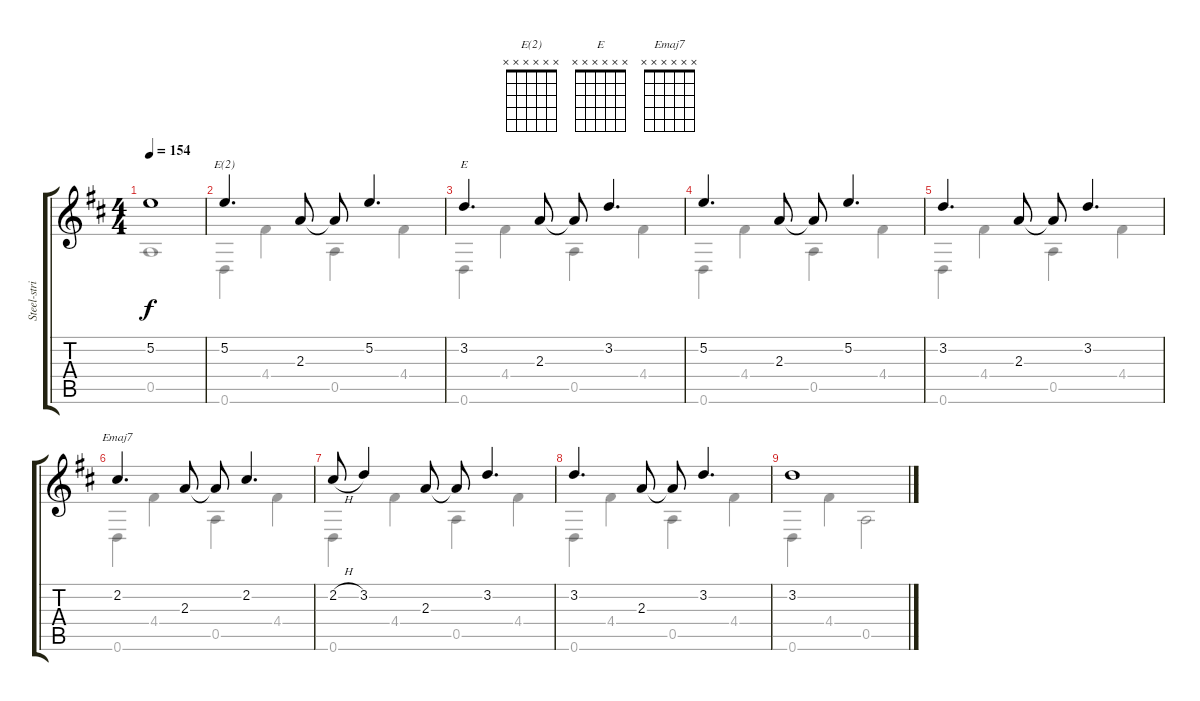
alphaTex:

\track ("Steel-stringed acoustic " "Steel-stri") {instrument acousticguitarsteel}
\staff {score tabs}
\tuning (E4 B3 G3 D3 A2 D2) {hide}
\chord ("E(2)" x x x x x x)
\chord ("E" x x x x x x)
\chord ("Emaj7" x x x x x x)
\voice
\ts (4 4)
\tempo 154
\clef g2
\ks d
5.2.1{dy f} |
5.2.4{d ch "E(2)"} 2.3.8 2.3{t}.8 5.2.4{d} |
3.2.4{d ch "E"} 2.3.8 2.3{t}.8 3.2.4{d} |
5.2.4{d} 2.3.8 2.3{t}.8 5.2.4{d} |
3.2.4{d} 2.3.8 2.3{t}.8 3.2.4{d} |
2.2.4{d ch "Emaj7"} 2.3.8 2.3{t}.8 2.2.4{d} |
2.2{h}.8 3.2.4 2.3.8 2.3{t}.8 3.2.4{d} |
3.2.4{d} 2.3.8 2.3{t}.8 3.2.4{d} |
3.2.1
\voice
\clef g2
\ottava regular
\simile none
\ks d
0.5.1{dy f} |
0.6.4 4.4.4 0.5.4 4.4.4 |
0.6.4 4.4.4 0.5.4 4.4.4 |
0.6.4 4.4.4 0.5.4 4.4.4 |
0.6.4 4.4.4 0.5.4 4.4.4 |
0.6.4 4.4.4 0.5.4 4.4.4 |
0.6.4 4.4.4 0.5.4 4.4.4 |
0.6.4 4.4.4 0.5.4 4.4.4 |
0.6.4 4.4.4 0.5.2
